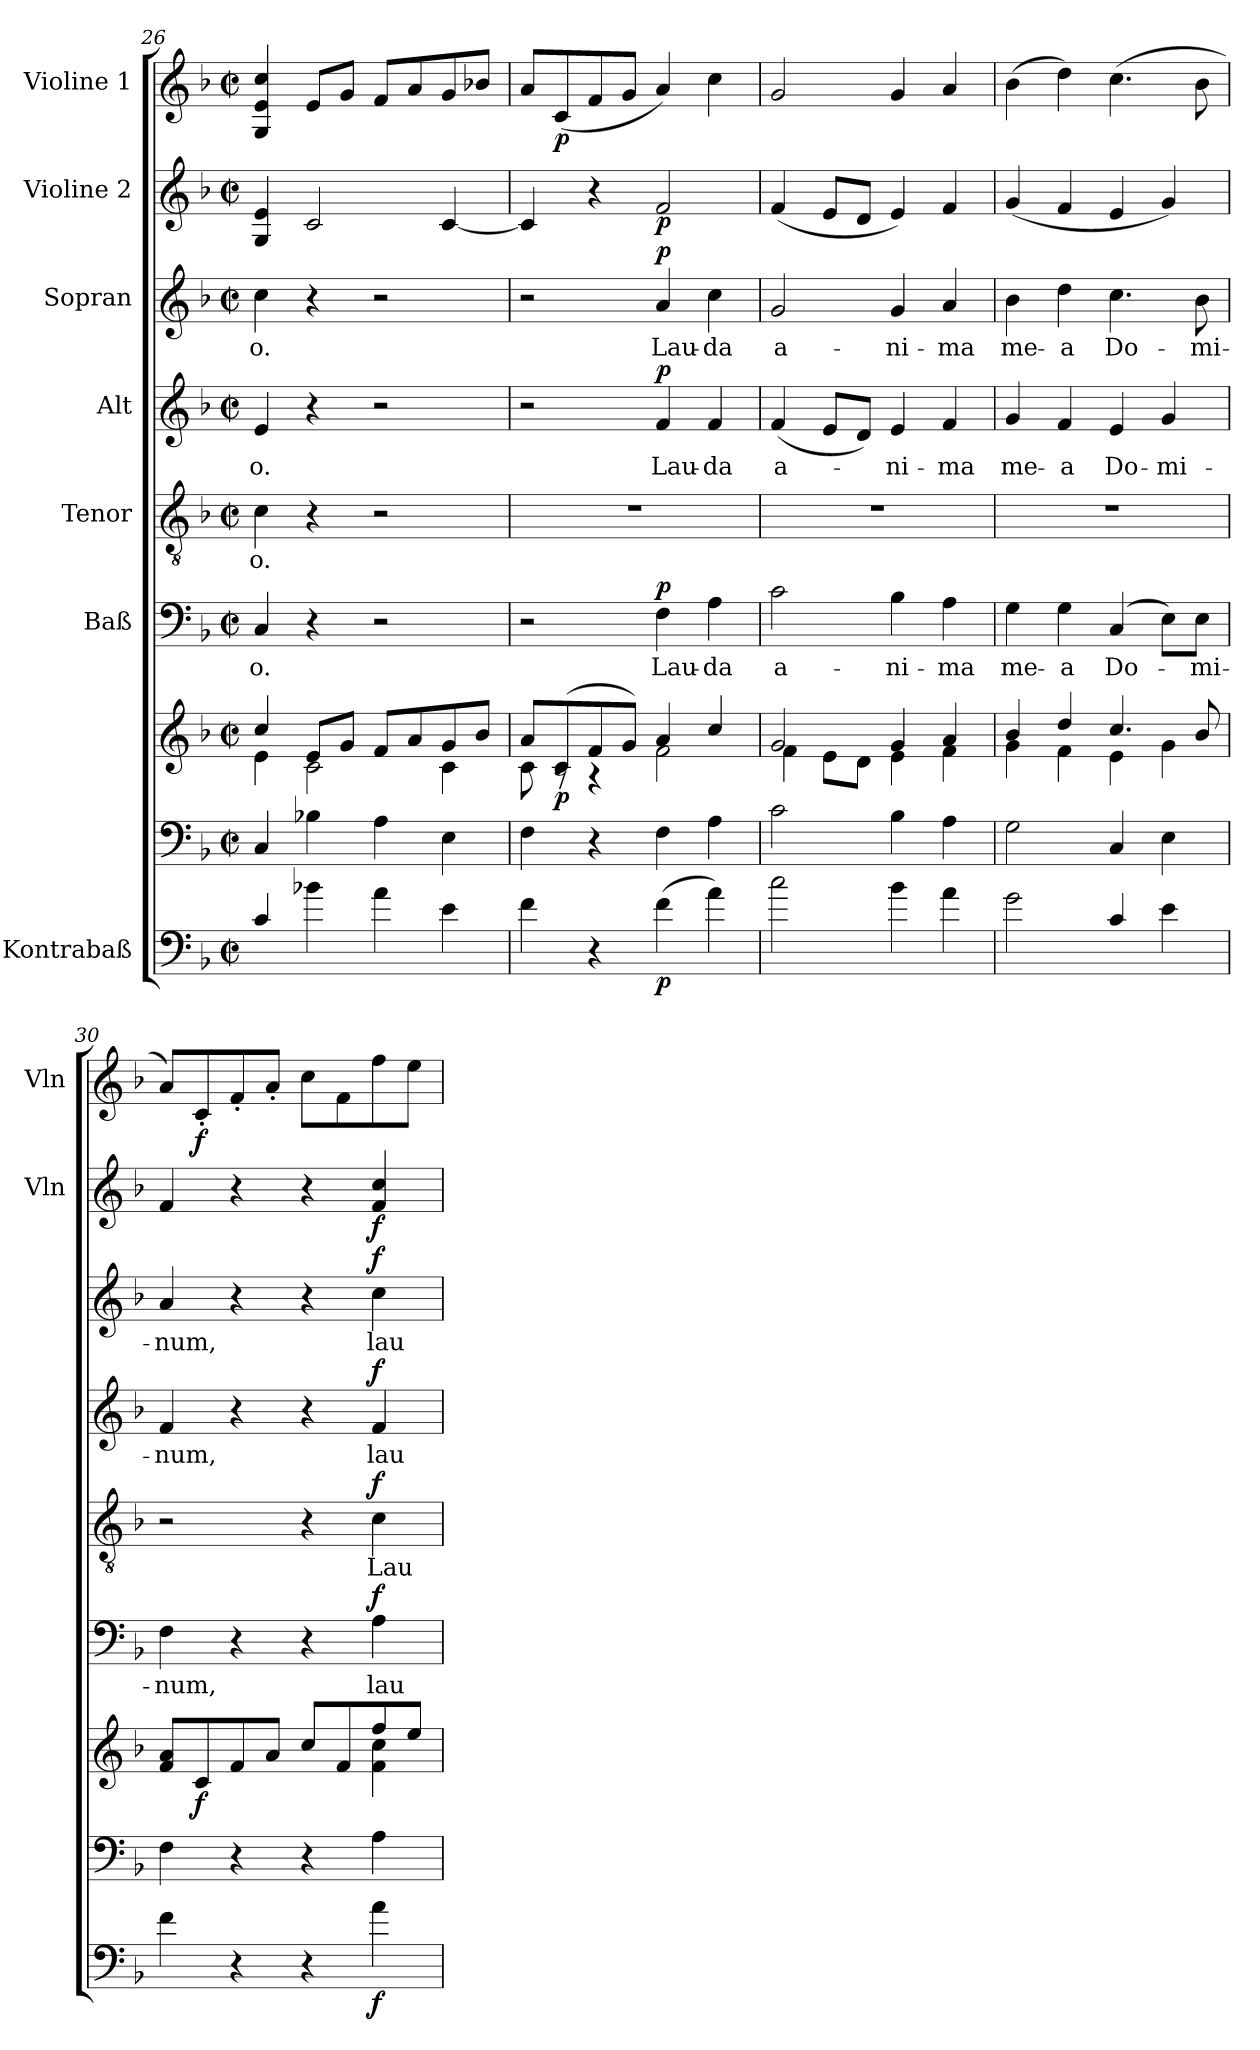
**kern	**dynam	**kern	**kern	**dynam	**kern	**text	**dynam	**kern	**text	**dynam	**kern	**text	**dynam	**kern	**text	**dynam	**kern	**dynam	**kern	**dynam
*part8	*part8	*part7	*part7	*part7	*part6	*part6	*part6	*part5	*part5	*part5	*part4	*part4	*part4	*part3	*part3	*part3	*part2	*part2	*part1	*part1
*staff9	*staff9	*staff8	*staff7	*staff7/8	*staff6	*staff6	*staff6	*staff5	*staff5	*staff5	*staff4	*staff4	*staff4	*staff3	*staff3	*staff3	*staff2	*staff2	*staff1	*staff1
*I"Kontrabaß	*	*	*	*	*I"Baß	*	*	*I"Tenor	*	*	*I"Alt	*	*	*I"Sopran	*	*	*I"Violine 2	*	*I"Violine 1	*
*	*	*	*	*	*	*	*	*	*	*	*	*	*	*	*	*	*I'Vln	*	*I'Vln	*
*clefF4	*	*clefF4	*clefG2	*	*clefF4	*	*	*clefGv2	*	*	*clefG2	*	*	*clefG2	*	*	*clefG2	*	*clefG2	*
*ITrd7c12	*	*	*	*	*	*	*	*	*	*	*	*	*	*	*	*	*	*	*	*
*k[b-]	*	*k[b-]	*k[b-]	*	*k[b-]	*	*	*k[b-]	*	*	*k[b-]	*	*	*k[b-]	*	*	*k[b-]	*	*k[b-]	*
*F:	*	*F:	*F:	*	*F:	*	*	*F:	*	*	*F:	*	*	*F:	*	*	*F:	*	*F:	*
*M2/2	*	*M2/2	*M2/2	*	*M2/2	*	*	*M2/2	*	*	*M2/2	*	*	*M2/2	*	*	*M2/2	*	*M2/2	*
*met(c|)	*	*met(c|)	*met(c|)	*	*met(c|)	*	*	*met(c|)	*	*	*met(c|)	*	*	*met(c|)	*	*	*met(c|)	*	*met(c|)	*
=26	=26	=26	=26	=26	=26	=26	=26	=26	=26	=26	=26	=26	=26	=26	=26	=26	=26	=26	=26	=26
*	*	*	*^	*	*	*	*	*	*	*	*	*	*	*	*	*	*	*	*	*
!	!	!	!	!	!	!	!LO:LY:b	!	!	!LO:LY:b	!	!	!LO:LY:b	!	!	!LO:LY:b	!	!	!	!	!
4C/	.	4C/	4cc/	4e\	.	4C/	-o.	.	4c\	-o.	.	4e/	-o.	.	4cc\	-o.	.	4G/ 4e/	.	4G/ 4e/ 4cc/	.
4B-X\	.	4B-X\	8e/L	2c\	.	4r	.	.	4r	.	.	4r	.	.	4r	.	.	2c/	.	8e/L	.
.	.	.	8g/J	.	.	.	.	.	.	.	.	.	.	.	.	.	.	.	.	8g/J	.
4A\	.	4A\	8f/L	.	.	2r	.	.	2r	.	.	2r	.	.	2r	.	.	.	.	8f/L	.
.	.	.	8a/	.	.	.	.	.	.	.	.	.	.	.	.	.	.	.	.	8a/	.
4E\	.	4E\	8g/	4c\	.	.	.	.	.	.	.	.	.	.	.	.	.	[4c/	.	8g/	.
.	.	.	8b-/J	.	.	.	.	.	.	.	.	.	.	.	.	.	.	.	.	8b-X/J	.
=27	=27	=27	=27	=27	=27	=27	=27	=27	=27	=27	=27	=27	=27	=27	=27	=27	=27	=27	=27	=27	=27
4F\	.	4F\	8a/L	8c\	.	2r	.	.	1r	.	.	2r	.	.	2r	.	.	4c/]	.	8a/L	.
!	!	!	!	!	!LO:DY:b	!	!	!	!	!	!	!	!	!	!	!	!	!	!	!	!LO:DY:b
.	.	.	(>8c/	8rG	p	.	.	.	.	.	.	.	.	.	.	.	.	.	.	(<8c/	p
4r	.	4r	8f/	4rA	.	.	.	.	.	.	.	.	.	.	.	.	.	4r	.	8f/	.
.	.	.	8g/J)	.	.	.	.	.	.	.	.	.	.	.	.	.	.	.	.	8g/J	.
!	!LO:DY:b	!	!	!	!	!	!LO:LY:b	!LO:DY:a	!	!	!	!	!LO:LY:b	!LO:DY:a	!	!LO:LY:b	!LO:DY:a	!	!LO:DY:b	!	!
(>4F\	p	4F\	4a/	2f\	.	4F\	Lau-	p	.	.	.	4f/	Lau-	p	4a/	Lau-	p	2f/	p	4a/)	.
!	!	!	!	!	!	!	!LO:LY:b	!	!	!	!	!	!LO:LY:b	!	!	!LO:LY:b	!	!	!	!	!
4A\)	.	4A\	4cc/	.	.	4A\	-da	.	.	.	.	4f/	-da	.	4cc\	-da	.	.	.	4cc\	.
!!LO:PB:g=z
=28	=28	=28	=28	=28	=28	=28	=28	=28	=28	=28	=28	=28	=28	=28	=28	=28	=28	=28	=28	=28	=28
!	!	!	!	!	!	!	!LO:LY:b	!	!	!	!	!	!LO:LY:b	!	!	!LO:LY:b	!	!	!	!	!
2c\	.	2c\	2g/	4f\	.	2c\	a-	.	1r	.	.	(<4f/	a-	.	2g/	a-	.	(<4f/	.	2g/	.
.	.	.	.	8e\L	.	.	.	.	.	.	.	8e/L	.	.	.	.	.	8e/L	.	.	.
.	.	.	.	8d\J	.	.	.	.	.	.	.	8d/J)	.	.	.	.	.	8d/J	.	.	.
!	!	!	!	!	!	!	!LO:LY:b	!	!	!	!	!	!LO:LY:b	!	!	!LO:LY:b	!	!	!	!	!
4B-\	.	4B-\	4g/	4e\	.	4B-\	-ni-	.	.	.	.	4e/	-ni-	.	4g/	-ni-	.	4e/)	.	4g/	.
!	!	!	!	!	!	!	!LO:LY:b	!	!	!	!	!	!LO:LY:b	!	!	!LO:LY:b	!	!	!	!	!
4A\	.	4A\	4a/	4f\	.	4A\	-ma	.	.	.	.	4f/	-ma	.	4a/	-ma	.	4f/	.	4a/	.
=29	=29	=29	=29	=29	=29	=29	=29	=29	=29	=29	=29	=29	=29	=29	=29	=29	=29	=29	=29	=29	=29
!	!	!	!	!	!	!	!LO:LY:b	!	!	!	!	!	!LO:LY:b	!	!	!LO:LY:b	!	!	!	!	!
2G\	.	2G\	4b-/	4g\	.	4G\	me-	.	1r	.	.	4g/	me-	.	4b-\	me-	.	(<4g/	.	(>4b-\	.
!	!	!	!	!	!	!	!LO:LY:b	!	!	!	!	!	!LO:LY:b	!	!	!LO:LY:b	!	!	!	!	!
.	.	.	4dd/	4f\	.	4G\	-a	.	.	.	.	4f/	-a	.	4dd\	-a	.	4f/	.	4dd\)	.
!	!	!	!	!	!	!	!LO:LY:b	!	!	!	!	!	!LO:LY:b	!	!	!LO:LY:b	!	!	!	!	!
4C/	.	4C/	4.cc/	4e\	.	(4C/	Do-	.	.	.	.	4e/	Do-	.	4.cc\	Do-	.	4e/	.	(>4.cc\	.
!	!	!	!	!	!	!	!	!	!	!	!	!	!LO:LY:b	!	!	!	!	!	!	!	!
4E\	.	4E\	.	4g\	.	8E\L)	.	.	.	.	.	4g/	-mi-	.	.	.	.	4g/)	.	.	.
!	!	!	!	!	!	!	!LO:LY:b	!	!	!	!	!	!	!	!	!LO:LY:b	!	!	!	!	!
.	.	.	8b-/	.	.	8E\J	-mi-	.	.	.	.	.	.	.	8b-\	-mi-	.	.	.	8b-\	.
=30	=30	=30	=30	=30	=30	=30	=30	=30	=30	=30	=30	=30	=30	=30	=30	=30	=30	=30	=30	=30	=30
!	!	!	!	!	!	!	!LO:LY:b	!	!	!	!	!	!LO:LY:b	!	!	!LO:LY:b	!	!	!	!	!
4F\	.	4F\	8f/ 8a/L	2.ryy	.	4F\	-num,	.	2r	.	.	4f/	-num,	.	4a/	-num,	.	4f/	.	8a/L)	.
!	!	!	!	!	!LO:DY:b	!	!	!	!	!	!	!	!	!	!	!	!	!	!	!	!LO:DY:b
.	.	.	8c/	.	f	.	.	.	.	.	.	.	.	.	.	.	.	.	.	8c'</	f
4r	.	4r	8f/	.	.	4r	.	.	.	.	.	4r	.	.	4r	.	.	4r	.	8f'</	.
.	.	.	8a/J	.	.	.	.	.	.	.	.	.	.	.	.	.	.	.	.	8a'</J	.
4r	.	4r	8cc/L	.	.	4r	.	.	4r	.	.	4r	.	.	4r	.	.	4r	.	8cc\L	.
.	.	.	8f/	.	.	.	.	.	.	.	.	.	.	.	.	.	.	.	.	8f\	.
!	!LO:DY:b	!	!	!	!	!	!LO:LY:b	!LO:DY:a	!	!LO:LY:b	!LO:DY:a	!	!LO:LY:b	!LO:DY:a	!	!LO:LY:b	!LO:DY:a	!	!LO:DY:b	!	!
4A\	f	4A\	8ff/	4f\ 4cc\	.	4A\	lau-	f	4c\	Lau-	f	4f/	lau-	f	4cc\	lau-	f	4f/ 4cc/	f	8ff\	.
.	.	.	8ee/J	.	.	.	.	.	.	.	.	.	.	.	.	.	.	.	.	8ee\J	.
*	*	*	*v	*v	*	*	*	*	*	*	*	*	*	*	*	*	*	*	*	*	*
=	=	=	=	=	=	=	=	=	=	=	=	=	=	=	=	=	=	=	=	=
*-	*-	*-	*-	*-	*-	*-	*-	*-	*-	*-	*-	*-	*-	*-	*-	*-	*-	*-	*-	*-
